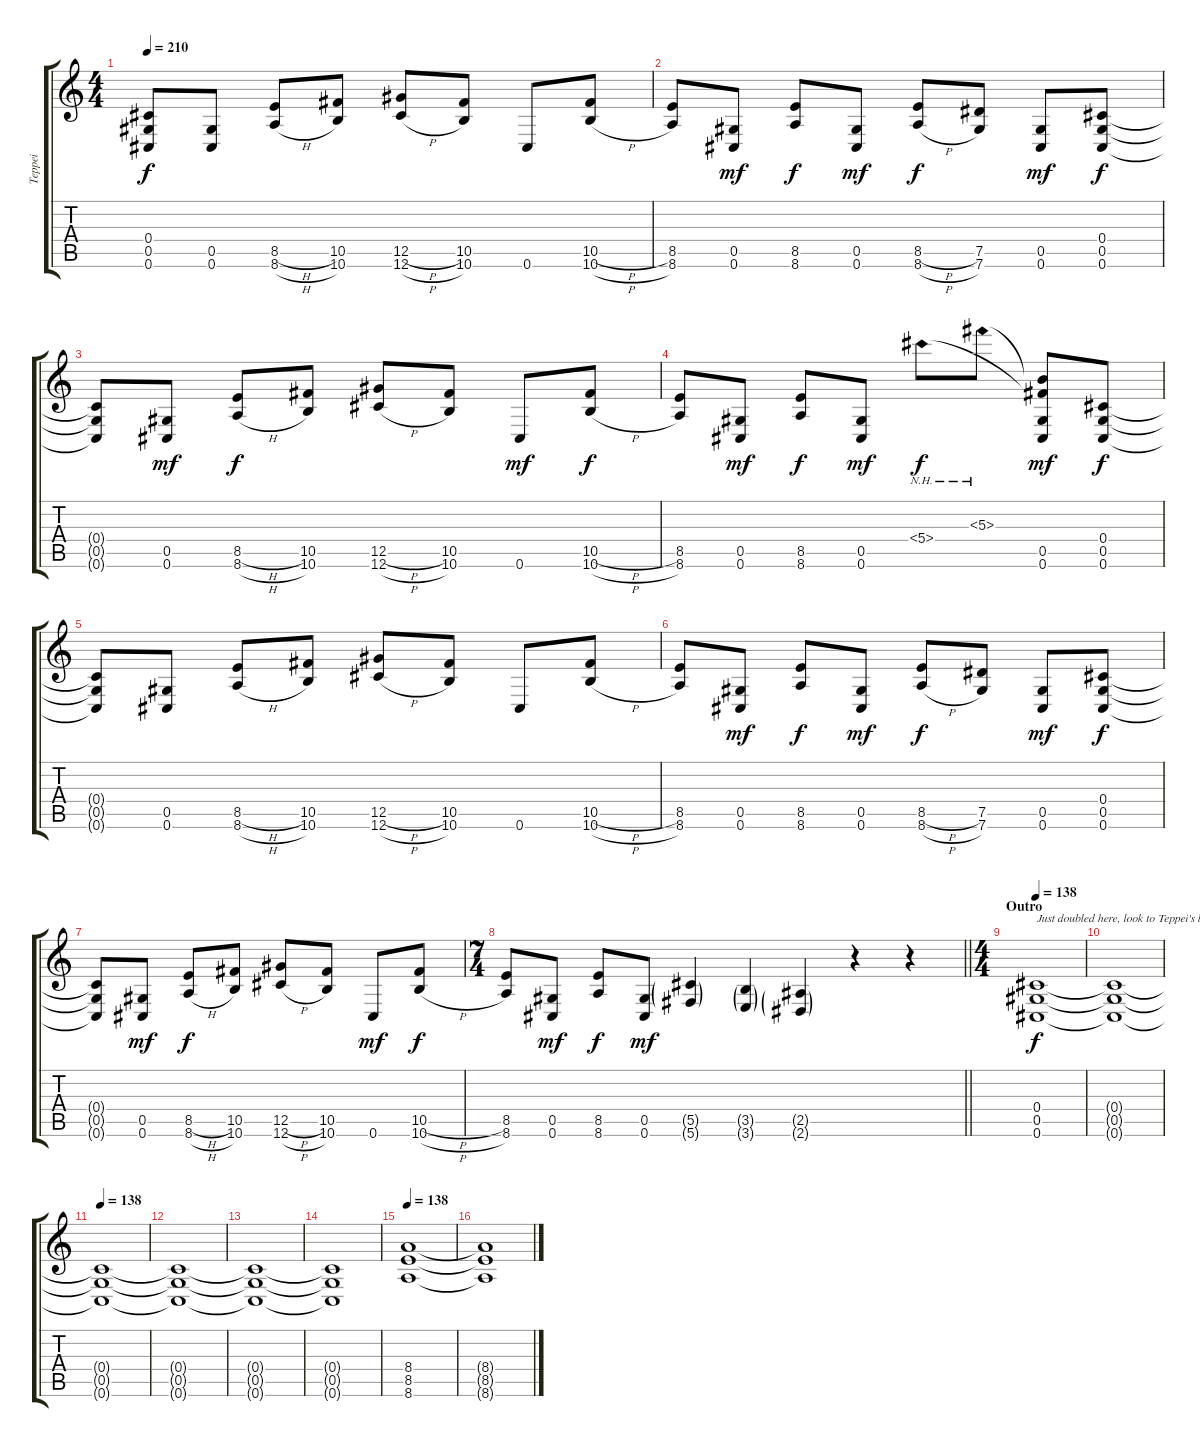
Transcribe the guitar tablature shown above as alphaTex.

\track ("Teppei" "Teppei") {instrument overdrivenguitar}
\staff {score tabs}
\tuning (Eb4 Bb3 Gb3 Db3 Ab2 Db2) {hide}
\ts (4 4)
\tempo 210
\clef g2
\ks c
(0.4{t} 0.5{t} 0.6{t}).8{dy f} (0.5 0.6).8 (8.5{h} 8.6{h}).8 (10.5 10.6).8 (12.5{h} 12.6{h}).8 (10.5 10.6).8 0.6.8 (10.5{h} 10.6{h}).8 |
(8.5 8.6).8 (0.5 0.6).8{dy mf} (8.5 8.6).8{dy f} (0.5 0.6).8{dy mf} (8.5{h} 8.6{h}).8{dy f} (7.5 7.6).8 (0.5 0.6).8{dy mf} (0.4 0.5 0.6).8{dy f} |
(0.4{t} 0.5{t} 0.6{t}).8 (0.5 0.6).8{dy mf} (8.5{h} 8.6{h}).8{dy f} (10.5 10.6).8 (12.5{h} 12.6{h}).8 (10.5 10.6).8 0.6.8{dy mf} (10.5{h} 10.6{h}).8{dy f} |
(8.5 8.6).8 (0.5 0.6).8{dy mf} (8.5 8.6).8{dy f} (0.5 0.6).8{dy mf} 5.4{nh}.8{dy f} 5.3{nh}.8 (5.3{t} 5.4{t} 0.5 0.6).8{dy mf} (0.4 0.5 0.6).8{dy f} |
(0.4{t} 0.5{t} 0.6{t}).8 (0.5 0.6).8 (8.5{h} 8.6{h}).8 (10.5 10.6).8 (12.5{h} 12.6{h}).8 (10.5 10.6).8 0.6.8 (10.5{h} 10.6{h}).8 |
(8.5 8.6).8 (0.5 0.6).8{dy mf} (8.5 8.6).8{dy f} (0.5 0.6).8{dy mf} (8.5{h} 8.6{h}).8{dy f} (7.5 7.6).8 (0.5 0.6).8{dy mf} (0.4 0.5 0.6).8{dy f} |
(0.4{t} 0.5{t} 0.6{t}).8 (0.5 0.6).8{dy mf} (8.5{h} 8.6{h}).8{dy f} (10.5 10.6).8 (12.5{h} 12.6{h}).8 (10.5 10.6).8 0.6.8{dy mf} (10.5{h} 10.6{h}).8{dy f} |
\ts (7 4)
\barLineRight lightlight
(8.5 8.6).8 (0.5 0.6).8{dy mf} (8.5 8.6).8{dy f} (0.5 0.6).8{dy mf} (5.5{g} 5.6{g}).4 (3.5{g} 3.6{g}).4 (2.5{g} 2.6{g}).4 r.4 r.4 |
\ts (4 4)
\section ("" "Outro")
\tempo 138
(0.4 0.5 0.6).1{txt "Just doubled here, look to Teppei's lead track" dy f} |
(0.4{t} 0.5{t} 0.6{t}).1 |
\tempo 138
(0.4{t} 0.5{t} 0.6{t}).1 |
(0.4{t} 0.5{t} 0.6{t}).1 |
(0.4{t} 0.5{t} 0.6{t}).1 |
(0.4{t} 0.5{t} 0.6{t}).1 |
\tempo 138
(8.4 8.5 8.6).1 |
(8.4{t} 8.5{t} 8.6{t}).1
